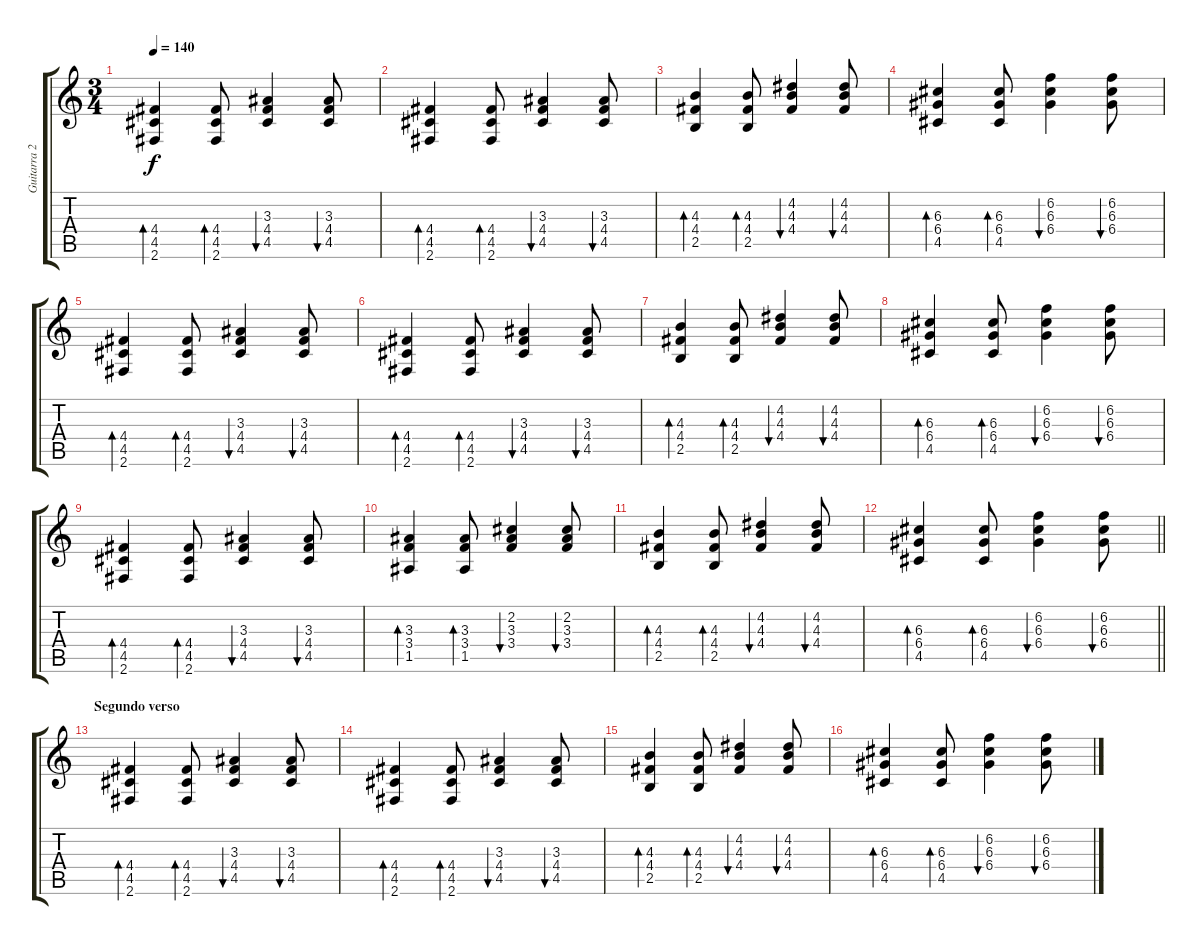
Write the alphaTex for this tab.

\track ("Guitarra 2" "Guitarra 2") {instrument acousticguitarsteel}
\staff {score tabs}
\tuning (E4 B3 G3 D3 A2 E2) {hide}
\ts (3 4)
\tempo 140
\clef g2
\ks c
(4.4 4.5 2.6).4{bd 120 dy f} (4.4 4.5 2.6).8{bd 60} (3.3 4.4 4.5).4{bu 60} (3.3 4.4 4.5).8{bu 60} |
(4.4 4.5 2.6).4{bd 120} (4.4 4.5 2.6).8{bd 60} (3.3 4.4 4.5).4{bu 60} (3.3 4.4 4.5).8{bu 60} |
(4.3 4.4 2.5).4{bd 120} (4.3 4.4 2.5).8{bd 60} (4.2 4.3 4.4).4{bu 60} (4.2 4.3 4.4).8{bu 60} |
(6.3 6.4 4.5).4{bd 120} (6.3 6.4 4.5).8{bd 60} (6.2 6.3 6.4).4{bu 60} (6.2 6.3 6.4).8{bu 60} |
(4.4 4.5 2.6).4{bd 120} (4.4 4.5 2.6).8{bd 60} (3.3 4.4 4.5).4{bu 60} (3.3 4.4 4.5).8{bu 60} |
(4.4 4.5 2.6).4{bd 120} (4.4 4.5 2.6).8{bd 60} (3.3 4.4 4.5).4{bu 60} (3.3 4.4 4.5).8{bu 60} |
(4.3 4.4 2.5).4{bd 120} (4.3 4.4 2.5).8{bd 60} (4.2 4.3 4.4).4{bu 60} (4.2 4.3 4.4).8{bu 60} |
(6.3 6.4 4.5).4{bd 120} (6.3 6.4 4.5).8{bd 60} (6.2 6.3 6.4).4{bu 60} (6.2 6.3 6.4).8{bu 60} |
(4.4 4.5 2.6).4{bd 120} (4.4 4.5 2.6).8{bd 60} (3.3 4.4 4.5).4{bu 60} (3.3 4.4 4.5).8{bu 60} |
(3.3 3.4 1.5).4{bd 120} (3.3 3.4 1.5).8{bd 60} (2.2 3.3 3.4).4{bu 60} (2.2 3.3 3.4).8{bu 60} |
(4.3 4.4 2.5).4{bd 120} (4.3 4.4 2.5).8{bd 60} (4.2 4.3 4.4).4{bu 60} (4.2 4.3 4.4).8{bu 60} |
\barLineRight lightlight
(6.3 6.4 4.5).4{bd 120} (6.3 6.4 4.5).8{bd 60} (6.2 6.3 6.4).4{bu 60} (6.2 6.3 6.4).8{bu 60} |
\section ("" "Segundo verso")
(4.4 4.5 2.6).4{bd 120} (4.4 4.5 2.6).8{bd 60} (3.3 4.4 4.5).4{bu 60} (3.3 4.4 4.5).8{bu 60} |
(4.4 4.5 2.6).4{bd 120} (4.4 4.5 2.6).8{bd 60} (3.3 4.4 4.5).4{bu 60} (3.3 4.4 4.5).8{bu 60} |
(4.3 4.4 2.5).4{bd 120} (4.3 4.4 2.5).8{bd 60} (4.2 4.3 4.4).4{bu 60} (4.2 4.3 4.4).8{bu 60} |
(6.3 6.4 4.5).4{bd 120} (6.3 6.4 4.5).8{bd 60} (6.2 6.3 6.4).4{bu 60} (6.2 6.3 6.4).8{bu 60}
